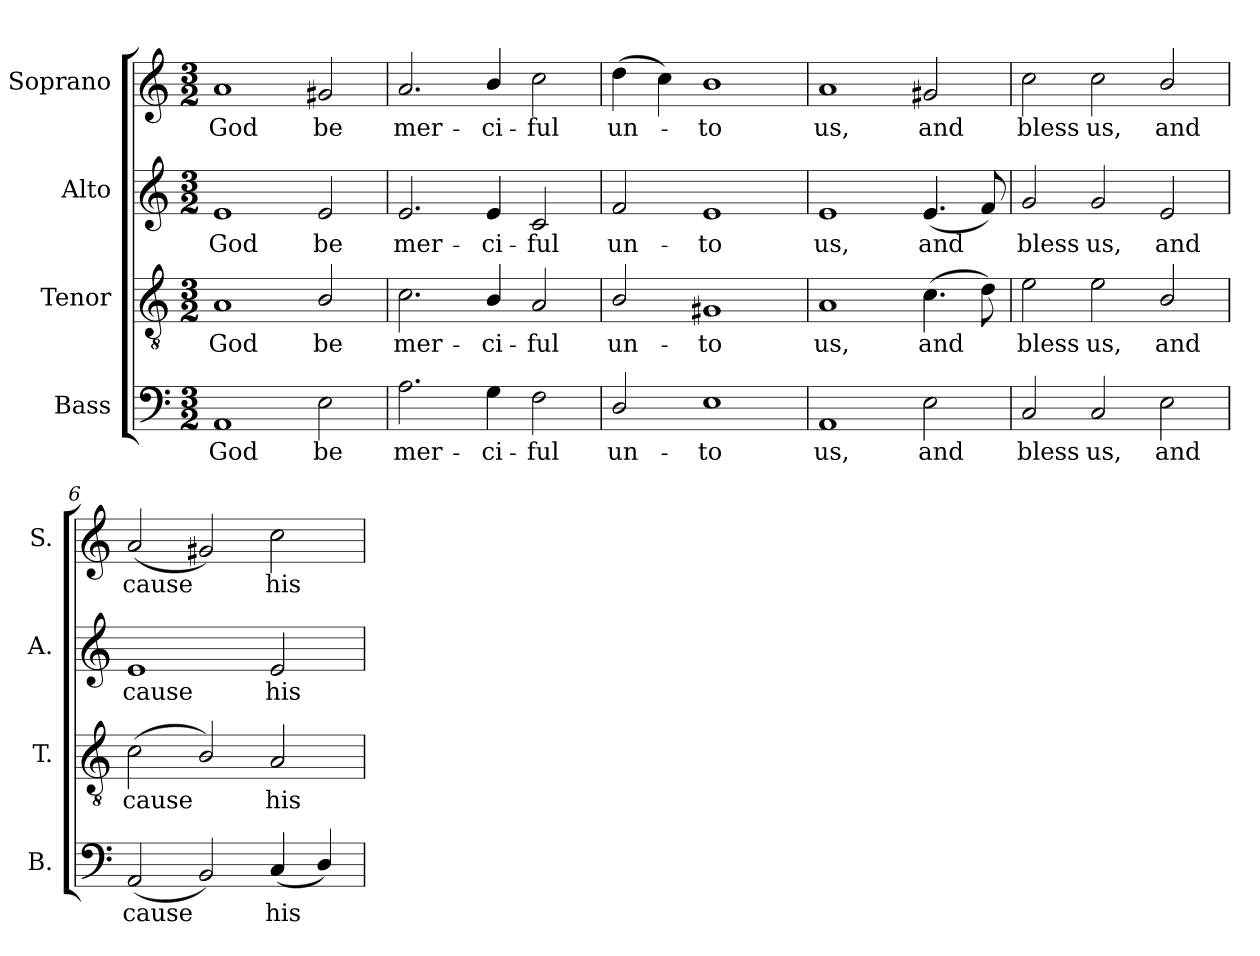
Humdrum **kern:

**kern	**text	**kern	**text	**kern	**text	**kern	**text
*part4	*part4	*part3	*part3	*part2	*part2	*part1	*part1
*staff4	*staff4	*staff3	*staff3	*staff2	*staff2	*staff1	*staff1
*I"Bass	*	*I"Tenor	*	*I"Alto	*	*I"Soprano	*
*I'B.	*	*I'T.	*	*I'A.	*	*I'S.	*
!!LO:PB:g=z
*clefF4	*	*clefGv2	*	*clefG2	*	*clefG2	*
*	*	*ITrd7c12	*	*	*	*	*
*k[]	*	*k[]	*	*k[]	*	*k[]	*
*C:	*	*C:	*	*C:	*	*C:	*
*M3/2	*	*M3/2	*	*M3/2	*	*M3/2	*
=1	=1	=1	=1	=1	=1	=1	=1
!	!LO:LY:b:color=#000000	!	!	!	!	!	!
!	!	!	!LO:LY:b:color=#000000	!	!	!	!
!	!	!	!	!	!LO:LY:b:color=#000000	!	!
!	!	!	!	!	!	!	!LO:LY:b:color=#000000
1AAi	God	1AAi	God	1ei	God	1ai	God
!	!LO:LY:b:color=#000000	!	!	!	!	!	!
!	!	!	!LO:LY:b:color=#000000	!	!	!	!
!	!	!	!	!	!LO:LY:b:color=#000000	!	!
!	!	!	!	!	!	!	!LO:LY:b:color=#000000
2Ei\	be	2BBi/	be	2ei/	be	2g#Xi/	be
=2	=2	=2	=2	=2	=2	=2	=2
!	!LO:LY:b:color=#000000	!	!	!	!	!	!
!	!	!	!LO:LY:b:color=#000000	!	!	!	!
!	!	!	!	!	!LO:LY:b:color=#000000	!	!
!	!	!	!	!	!	!	!LO:LY:b:color=#000000
2.Ai\	mer-	2.Ci\	mer-	2.ei/	mer-	2.ai/	mer-
!	!LO:LY:b:color=#000000	!	!	!	!	!	!
!	!	!	!LO:LY:b:color=#000000	!	!	!	!
!	!	!	!	!	!LO:LY:b:color=#000000	!	!
!	!	!	!	!	!	!	!LO:LY:b:color=#000000
4Gi\	-ci-	4BBi/	-ci-	4ei/	-ci-	4bi/	-ci-
!	!LO:LY:b:color=#000000	!	!	!	!	!	!
!	!	!	!LO:LY:b:color=#000000	!	!	!	!
!	!	!	!	!	!LO:LY:b:color=#000000	!	!
!	!	!	!	!	!	!	!LO:LY:b:color=#000000
2Fi\	-ful	2AAi/	-ful	2ci/	-ful	2cci\	-ful
=3	=3	=3	=3	=3	=3	=3	=3
!	!LO:LY:b:color=#000000	!	!	!	!	!	!
!	!	!	!LO:LY:b:color=#000000	!	!	!	!
!	!	!	!	!	!LO:LY:b:color=#000000	!	!
!	!	!	!	!	!	!	!LO:LY:b:color=#000000
2Di/	un-	2BBi/	un-	2fi/	un-	(4ddi\	un-
.	.	.	.	.	.	4cci\)	.
!	!LO:LY:b:color=#000000	!	!	!	!	!	!
!	!	!	!LO:LY:b:color=#000000	!	!	!	!
!	!	!	!	!	!LO:LY:b:color=#000000	!	!
!	!	!	!	!	!	!	!LO:LY:b:color=#000000
1Ei	-to	1GG#Xi	-to	1ei	-to	1bi	-to
=4	=4	=4	=4	=4	=4	=4	=4
!	!LO:LY:b:color=#000000	!	!	!	!	!	!
!	!	!	!LO:LY:b:color=#000000	!	!	!	!
!	!	!	!	!	!LO:LY:b:color=#000000	!	!
!	!	!	!	!	!	!	!LO:LY:b:color=#000000
1AAi	us,	1AAi	us,	1ei	us,	1ai	us,
!	!LO:LY:b:color=#000000	!	!	!	!	!	!
!	!	!	!LO:LY:b:color=#000000	!	!	!	!
!	!	!	!	!	!LO:LY:b:color=#000000	!	!
!	!	!	!	!	!	!	!LO:LY:b:color=#000000
2Ei\	and	(4.Ci\	and	(4.ei/	and	2g#Xi/	and
.	.	8Di\)	.	8fi/)	.	.	.
=5	=5	=5	=5	=5	=5	=5	=5
!	!LO:LY:b:color=#000000	!	!	!	!	!	!
!	!	!	!LO:LY:b:color=#000000	!	!	!	!
!	!	!	!	!	!LO:LY:b:color=#000000	!	!
!	!	!	!	!	!	!	!LO:LY:b:color=#000000
2Ci/	bless	2Ei\	bless	2gi/	bless	2cci\	bless
!	!LO:LY:b:color=#000000	!	!	!	!	!	!
!	!	!	!LO:LY:b:color=#000000	!	!	!	!
!	!	!	!	!	!LO:LY:b:color=#000000	!	!
!	!	!	!	!	!	!	!LO:LY:b:color=#000000
2Ci/	us,	2Ei\	us,	2gi/	us,	2cci\	us,
!	!LO:LY:b:color=#000000	!	!	!	!	!	!
!	!	!	!LO:LY:b:color=#000000	!	!	!	!
!	!	!	!	!	!LO:LY:b:color=#000000	!	!
!	!	!	!	!	!	!	!LO:LY:b:color=#000000
2Ei\	and	2BBi/	and	2ei/	and	2bi/	and
!!LO:LB:g=z
=6	=6	=6	=6	=6	=6	=6	=6
!	!LO:LY:b:color=#000000	!	!	!	!	!	!
!	!	!	!LO:LY:b:color=#000000	!	!	!	!
!	!	!	!	!	!LO:LY:b:color=#000000	!	!
!	!	!	!	!	!	!	!LO:LY:b:color=#000000
(2AAi/	cause	(2Ci\	cause	1ei	cause	(2ai/	cause
2BBi/)	.	2BBi/)	.	.	.	2g#Xi/)	.
!	!LO:LY:b:color=#000000	!	!	!	!	!	!
!	!	!	!LO:LY:b:color=#000000	!	!	!	!
!	!	!	!	!	!LO:LY:b:color=#000000	!	!
!	!	!	!	!	!	!	!LO:LY:b:color=#000000
(4Ci/	his	2AAi/	his	2ei/	his	2cci\	his
4Di/)	.	.	.	.	.	.	.
=	=	=	=	=	=	=	=
*-	*-	*-	*-	*-	*-	*-	*-
